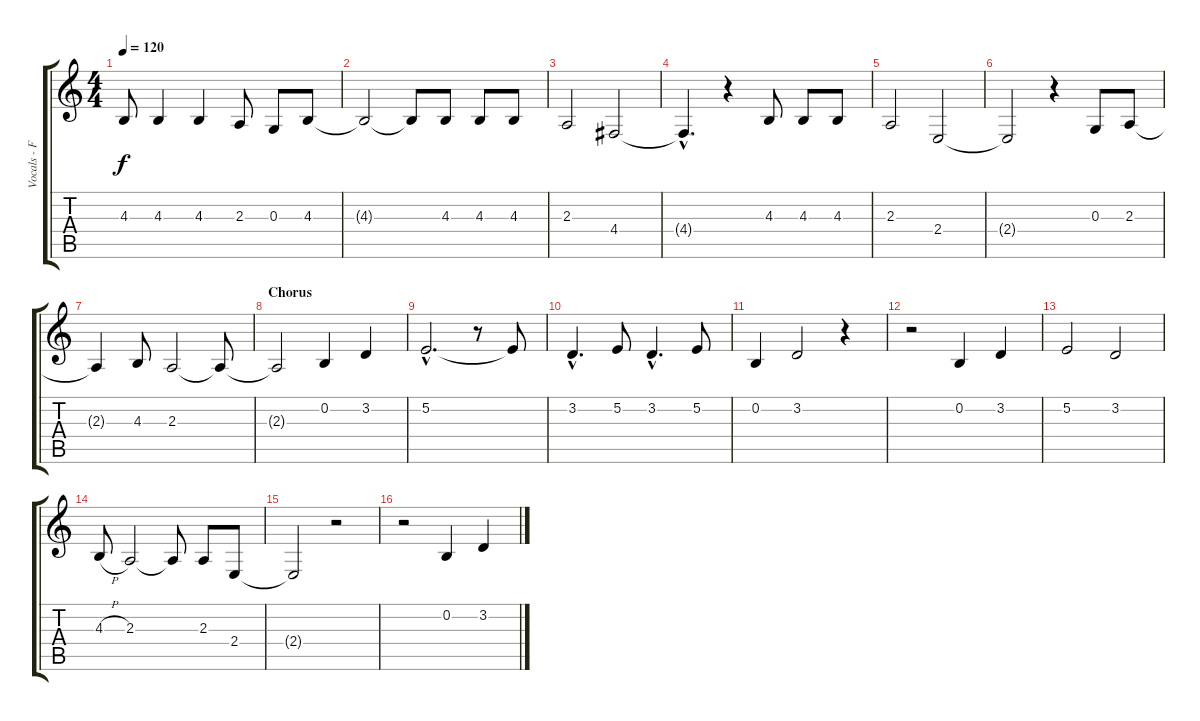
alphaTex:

\track ("Vocals - FRED" "Vocals - F") {instrument cello}
\staff {score tabs}
\tuning (E4 B3 G3 D3 A2 E2) {hide}
\ts (4 4)
\tempo 120
\clef g2
\ks c
4.3.8{dy f} 4.3.4 4.3.4 2.3.8 0.3.8 4.3.8 |
4.3{t}.2 4.3{t}.8 4.3.8 4.3.8 4.3.8 |
2.3.2 4.4.2 |
4.4{hac t}.4{d} r.4 4.3.8 4.3.8 4.3.8 |
2.3.2 2.4.2 |
2.4{t}.2 r.4 0.3.8 2.3.8 |
2.3{t}.4 4.3.8 2.3.2 2.3{t}.8 |
\section ("" "Chorus")
2.3{t}.2 0.2.4 3.2.4 |
5.2{hac}.2{d} r.8 5.2{t}.8 |
3.2{hac}.4{d} 5.2.8 3.2{hac}.4{d} 5.2.8 |
0.2.4 3.2.2 r.4 |
r.2 0.2.4 3.2.4 |
5.2.2 3.2.2 |
4.3{h}.8 2.3.2 2.3{t}.8 2.3.8 2.4.8 |
2.4{t}.2 r.2 |
r.2 0.2.4 3.2.4
